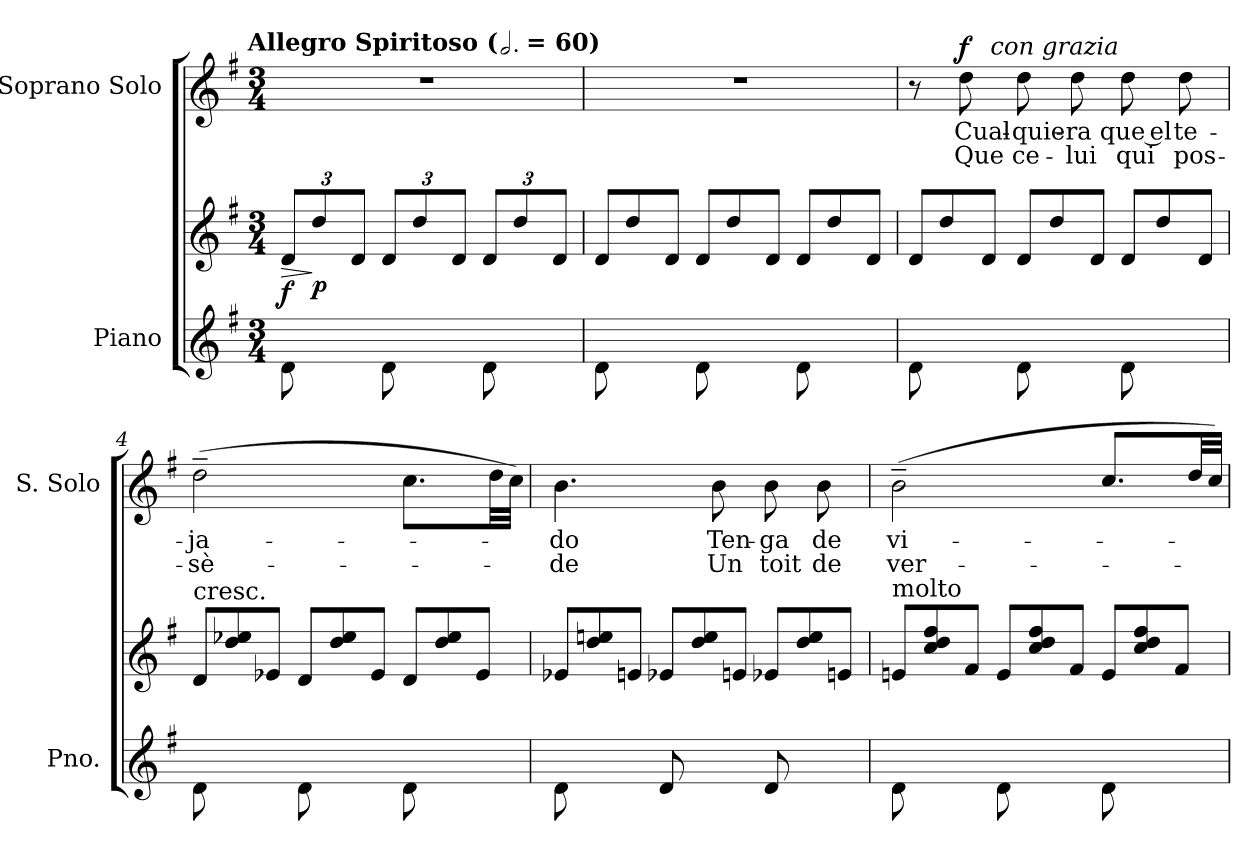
**kern	**kern	**dynam	**kern	**text	**text	**dynam
*part2	*part2	*part2	*part1	*part1	*part1	*part1
*staff3	*staff2	*staff2/3	*staff1	*staff1	*staff1	*staff1
*I"Piano	*	*	*I"Soprano Solo	*	*	*
*I'Pno.	*	*	*I'S. Solo	*	*	*
*clefG2	*clefG2	*	*clefG2	*	*	*
*k[f#]	*k[f#]	*	*k[f#]	*	*	*
*G:	*G:	*	*G:	*	*	*
!!LO:TX:omd:t=Allegro Spiritoso ([half-dot] = 60)
*M3/4	*M3/4	*	*M3/4	*	*	*
*MM180	*MM180	*	*MM180	*	*	*
=1	=1	=1	=1	=1	=1	=1
!	!	!LO:HP:b	!	!	!	!
8d\	12d/L	> f	2.r	.	.	.
.	12dd\	] p	.	.	.	.
8ryy	.	.	.	.	.	.
.	12dJ	.	.	.	.	.
8d\	12d/L	.	.	.	.	.
.	12dd\	.	.	.	.	.
8ryy	.	.	.	.	.	.
.	12dJ	.	.	.	.	.
8d\	12d/L	.	.	.	.	.
.	12dd\	.	.	.	.	.
8ryy	.	.	.	.	.	.
.	12dJ	.	.	.	.	.
=2	=2	=2	=2	=2	=2	=2
*	*Xtuplet	*	*	*	*	*
8d\	12d/L	.	2.r	.	.	.
.	12dd\	.	.	.	.	.
8ryy	.	.	.	.	.	.
.	12dJ	.	.	.	.	.
8d\	12d/L	.	.	.	.	.
.	12dd\	.	.	.	.	.
8ryy	.	.	.	.	.	.
.	12dJ	.	.	.	.	.
8d\	12d/L	.	.	.	.	.
.	12dd\	.	.	.	.	.
8ryy	.	.	.	.	.	.
.	12dJ	.	.	.	.	.
=3	=3	=3	=3	=3	=3	=3
8d\	12d/L	.	8r	.	.	.
.	12dd\	.	.	.	.	.
!	!	!	!	!	!LO:LY:i	!LO:DY:a:t=%s con grazia
8ryy	.	.	8dd	Cual-	Que	f
.	12dJ	.	.	.	.	.
!	!	!	!	!	!LO:LY:i	!
8d\	12d/L	.	8dd	quie-	ce-	.
.	12dd\	.	.	.	.	.
!	!	!	!	!	!LO:LY:i	!
8ryy	.	.	8dd	ra	lui	.
.	12dJ	.	.	.	.	.
!	!	!	!	!	!LO:LY:i	!
8d\	12d/L	.	8dd	que el	qui	.
.	12dd\	.	.	.	.	.
!	!	!	!	!	!LO:LY:i	!
8ryy	.	.	8dd	te-	pos-	.
.	12dJ	.	.	.	.	.
=4	=4	=4	=4	=4	=4	=4
!	!LO:TX:a:t=cresc.	!	!	!	!	!
!	!	!	!	!	!LO:LY:i	!
8d\	12d/L	.	(2dd~	ja-	sè-	.
.	12dd\ 12ee-X\	.	.	.	.	.
8ryy	.	.	.	.	.	.
.	12e-XJ	.	.	.	.	.
8d\	12d/L	.	.	.	.	.
.	12dd\ 12ee-\	.	.	.	.	.
8ryy	.	.	.	.	.	.
.	12e-J	.	.	.	.	.
8d\	12d/L	.	8.ccL	.	.	.
.	12dd\ 12ee-\	.	.	.	.	.
8ryy	.	.	.	.	.	.
.	12e-J	.	.	.	.	.
.	.	.	32ddLL	.	.	.
.	.	.	32ccJJJ)	.	.	.
=5	=5	=5	=5	=5	=5	=5
!	!	!	!	!	!LO:LY:i	!
8d\	12e-X/L	.	4.b	do	de	.
.	12dd\ 12eeni\	.	.	.	.	.
8ryy	.	.	.	.	.	.
.	12eniJ	.	.	.	.	.
8d	12e-X/L	.	.	.	.	.
.	12dd\ 12ee\	.	.	.	.	.
!	!	!	!	!	!LO:LY:i	!
8ryy	.	.	8b	Ten-	Un	.
.	12enJ	.	.	.	.	.
!	!	!	!	!	!LO:LY:i	!
8d	12e-X/L	.	8b	ga	toit	.
.	12dd\ 12ee\	.	.	.	.	.
!	!	!	!	!	!LO:LY:i	!
8ryy	.	.	8b	de	de	.
.	12enJ	.	.	.	.	.
=6	=6	=6	=6	=6	=6	=6
!	!LO:TX:a:t=molto	!	!	!	!	!
!	!	!	!	!	!LO:LY:i	!
8d\	12en/L	.	(2b~	vi-	ver-	.
.	12cc\ 12dd\ 12ff#\	.	.	.	.	.
8ryy	.	.	.	.	.	.
.	12f#J	.	.	.	.	.
8d\	12e/L	.	.	.	.	.
.	12cc\ 12dd\ 12ff#\	.	.	.	.	.
8ryy	.	.	.	.	.	.
.	12f#J	.	.	.	.	.
8d\	12e/L	.	8.cc/L	.	.	.
.	12cc\ 12dd\ 12ff#\	.	.	.	.	.
8ryy	.	.	.	.	.	.
.	12f#J	.	.	.	.	.
.	.	.	32ddLL	.	.	.
.	.	.	32ccJJJ)	.	.	.
=	=	=	=	=	=	=
*-	*-	*-	*-	*-	*-	*-
